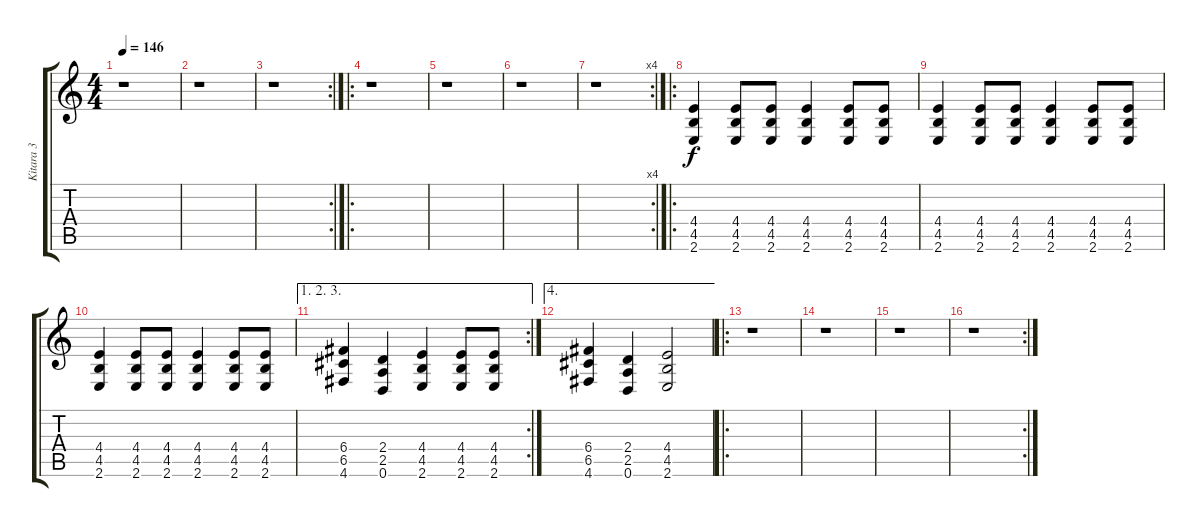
\track ("Kitara 3" "Kitara 3") {instrument distortionguitar}
\staff {score tabs}
\tuning (D4 A3 F3 C3 G2 D2) {hide}
\ts (4 4)
\tempo 146
\clef g2
\ks c
r.1{dy f} |
r.1 |
\rc 2
r.1 |
\ro
\section ("" "")
r.1 |
r.1 |
r.1 |
\rc 4
r.1 |
\ro
\section ("" "")
(4.4 4.5 2.6).4 (4.4 4.5 2.6).8 (4.4 4.5 2.6).8 (4.4 4.5 2.6).4 (4.4 4.5 2.6).8 (4.4 4.5 2.6).8 |
(4.4 4.5 2.6).4 (4.4 4.5 2.6).8 (4.4 4.5 2.6).8 (4.4 4.5 2.6).4 (4.4 4.5 2.6).8 (4.4 4.5 2.6).8 |
(4.4 4.5 2.6).4 (4.4 4.5 2.6).8 (4.4 4.5 2.6).8 (4.4 4.5 2.6).4 (4.4 4.5 2.6).8 (4.4 4.5 2.6).8 |
\ae (1 2 3)
\rc 2
(6.4 6.5 4.6).4 (2.4 2.5 0.6).4 (4.4 4.5 2.6).4 (4.4 4.5 2.6).8 (4.4 4.5 2.6).8 |
\ae 4
(6.4 6.5 4.6).4 (2.4 2.5 0.6).4 (4.4 4.5 2.6).2 |
\ro
\section ("" "")
r.1 |
r.1 |
r.1 |
\rc 2
r.1
